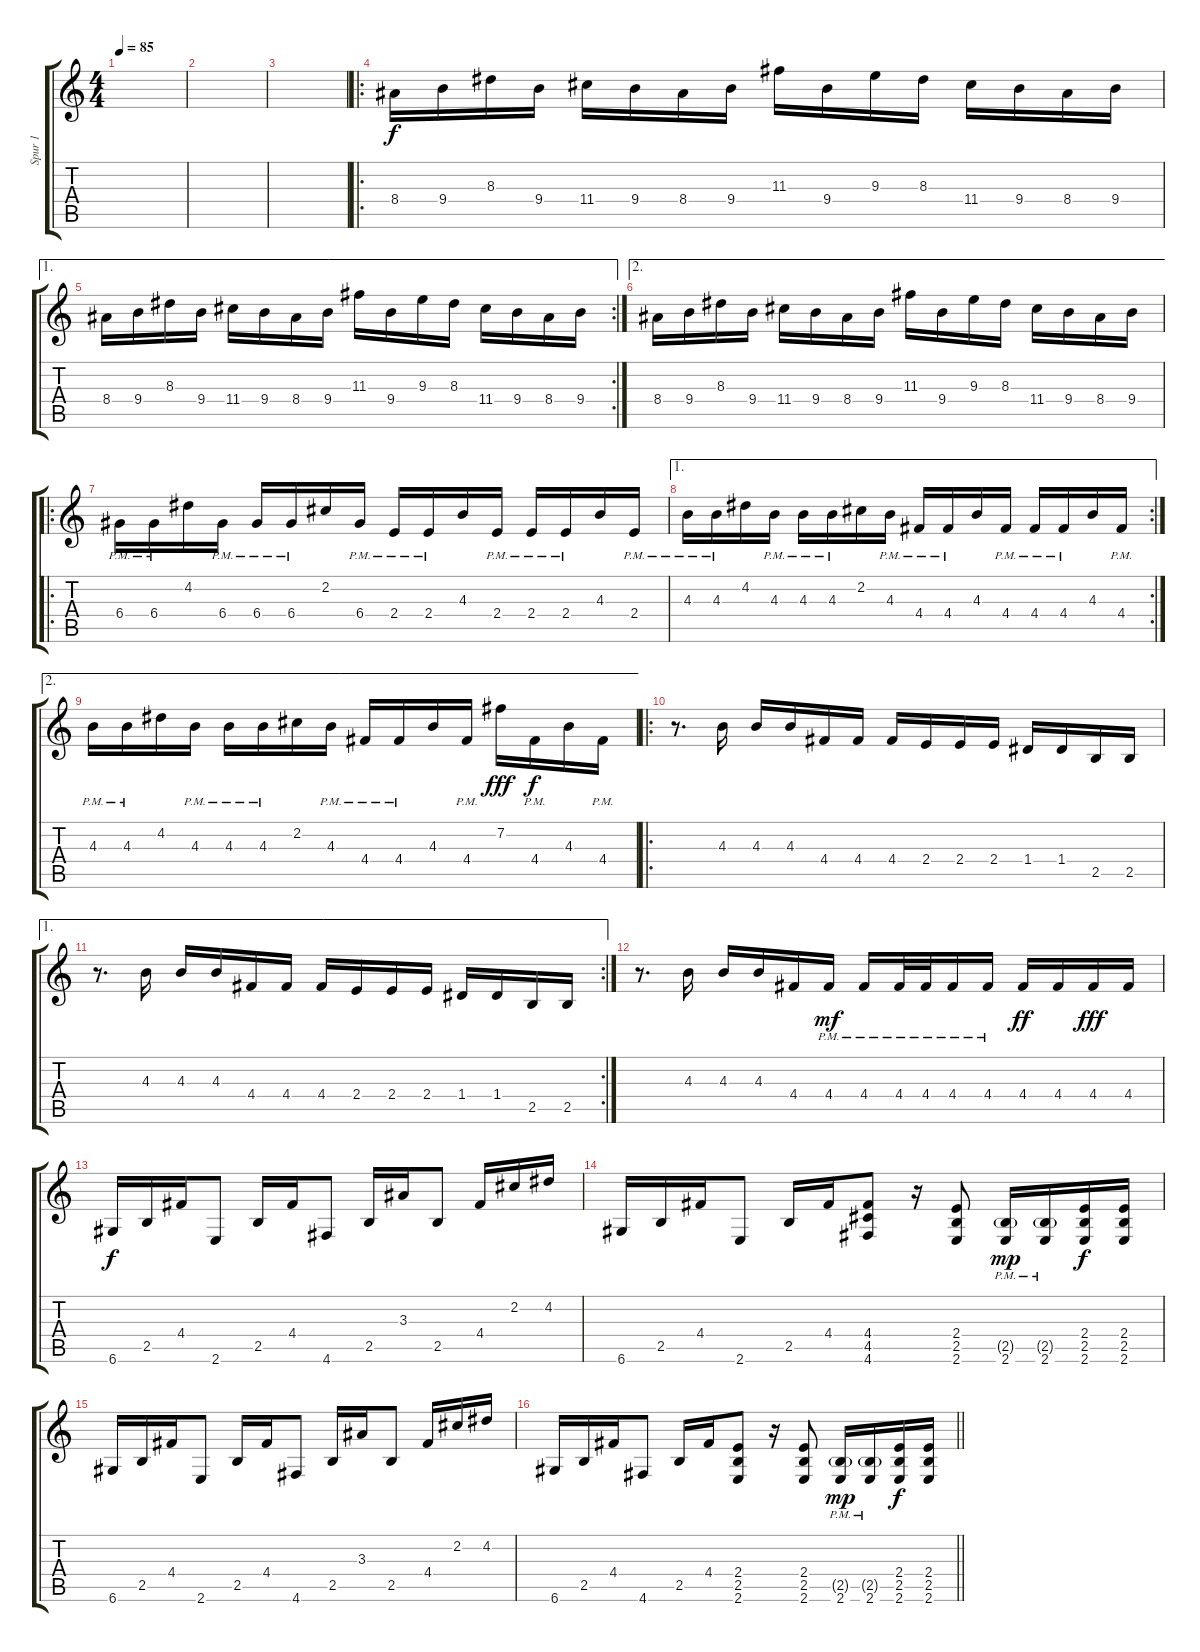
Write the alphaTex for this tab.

\track ("Spur 1" "Spur 1") {instrument distortionguitar}
\staff {score tabs}
\tuning (E4 B3 G3 D3 A2 D2) {hide}
\ts (4 4)
\tempo 85
\clef g2
\ks c
|
|
|
\ro
8.4.16 9.4.16 8.3.16 9.4.16 11.4.16 9.4.16 8.4.16 9.4.16 11.3.16 9.4.16 9.3.16 8.3.16 11.4.16 9.4.16 8.4.16 9.4.16 |
\ae 1
\rc 2
8.4.16 9.4.16 8.3.16 9.4.16 11.4.16 9.4.16 8.4.16 9.4.16 11.3.16 9.4.16 9.3.16 8.3.16 11.4.16 9.4.16 8.4.16 9.4.16 |
\ae 2
8.4.16 9.4.16 8.3.16 9.4.16 11.4.16 9.4.16 8.4.16 9.4.16 11.3.16 9.4.16 9.3.16 8.3.16 11.4.16 9.4.16 8.4.16 9.4.16 |
\ro
6.4{pm}.16 6.4{pm}.16 4.2.16 6.4{pm}.16 6.4{pm}.16 6.4{pm}.16 2.2.16 6.4{pm}.16 2.4{pm}.16 2.4{pm}.16 4.3.16 2.4{pm}.16 2.4{pm}.16 2.4{pm}.16 4.3.16 2.4{pm}.16 |
\ae 1
\rc 2
4.3{pm}.16 4.3{pm}.16 4.2.16 4.3{pm}.16 4.3{pm}.16 4.3{pm}.16 2.2.16 4.3{pm}.16 4.4{pm}.16 4.4{pm}.16 4.3.16 4.4{pm}.16 4.4{pm}.16 4.4{pm}.16 4.3.16 4.4{pm}.16 |
\ae 2
4.3{pm}.16 4.3{pm}.16 4.2.16 4.3{pm}.16 4.3{pm}.16 4.3{pm}.16 2.2.16 4.3{pm}.16 4.4{pm}.16 4.4{pm}.16 4.3.16 4.4{pm}.16 7.2.16{dy fff} 4.4{pm}.16{dy f} 4.3.16 4.4{pm}.16 |
\ro
r.8{d} 4.3.16 4.3.16 4.3.16 4.4.16 4.4.16 4.4.16 2.4.16 2.4.16 2.4.16 1.4.16 1.4.16 2.5.16 2.5.16 |
\ae 1
\rc 2
r.8{d} 4.3.16 4.3.16 4.3.16 4.4.16 4.4.16 4.4.16 2.4.16 2.4.16 2.4.16 1.4.16 1.4.16 2.5.16 2.5.16 |
r.8{d} 4.3.16 4.3.16 4.3.16 4.4.16 4.4{pm}.16{dy mf} 4.4{pm}.16 4.4{pm}.32 4.4{pm}.32 4.4{pm}.16 4.4{pm}.16 4.4.16{dy ff} 4.4.16 4.4.16{dy fff} 4.4.16 |
6.6.16{dy f volume 16 balance 0} 2.5.16 4.4.16 2.6.8 2.5.16 4.4.16 4.6.8 2.5.16 3.3.16 2.5.8 4.4.16 2.2.16 4.2.16 |
6.6.16{volume 16 balance 0} 2.5.16 4.4.16 2.6.8 2.5.16 4.4.16 (4.4 4.5 4.6).8 r.16 (2.4 2.5 2.6).8 (2.5{g pm} 2.6{pm}).16{dy mp} (2.5{g} 2.6{pm}).16 (2.4 2.5 2.6).16{dy f} (2.4 2.5 2.6).16 |
6.6.16{volume 16 balance 0} 2.5.16 4.4.16 2.6.8 2.5.16 4.4.16 4.6.8 2.5.16 3.3.16 2.5.8 4.4.16 2.2.16 4.2.16 |
\barLineRight lightlight
6.6.16{balance 0} 2.5.16 4.4.16 4.6.8 2.5.16 4.4.16 (2.4 2.5 2.6).8 r.16 (2.4 2.5 2.6).8 (2.5{g pm} 2.6{pm}).16{dy mp} (2.5{g} 2.6{pm}).16 (2.4 2.5 2.6).16{dy f} (2.4 2.5 2.6).16
